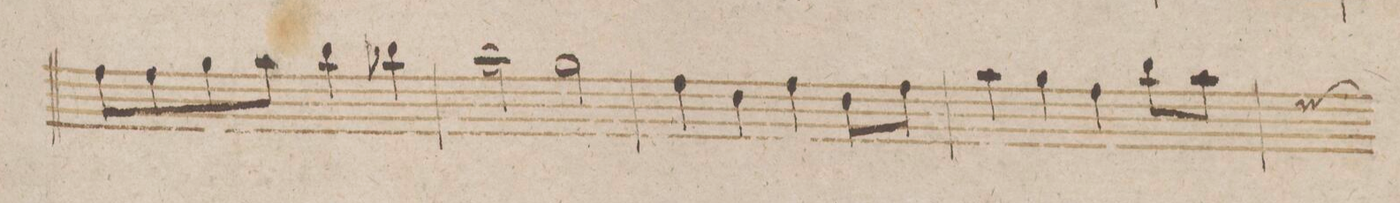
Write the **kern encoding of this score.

**kern	**dynam
*I"Clarinetto 1mo in B.	*
*clefG2	*
*k[b-]	*
*met(c)	*
*M4/4	*
8ee\L	.
8ee\	.
8ff\	.
8gg\J	.
4aa\	.
4aa-X\	.
=254	=254
2gg\	.
2ff\	.
=255	=255
4ee\	.
4cc\	.
4ee\	.
8cc\L	.
8ee\J	.
=256	=256
4gg\	.
4ff\	.
4ee\	.
8aa\L	.
8gg\J	.
*custos:dd	*
=257	=257
*-	*-
